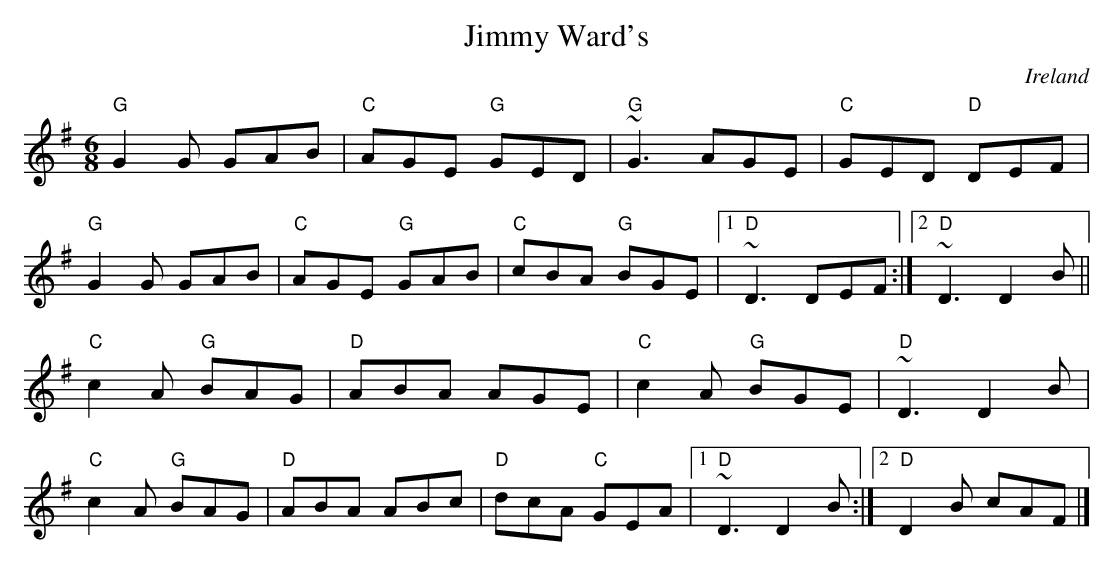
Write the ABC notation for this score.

X:1
T:Jimmy Ward's
O:Ireland
M:6/8
L:1/8
K:G
"G" G2 G     GAB | "C" AGE "G" GED | "G" ~G3      AGE | "C" GED "D" DEF |
"G" G2 G     GAB | "C" AGE "G" GAB | "C" cBA  "G" BGE |1 "D" ~D3    DEF :|2 "D" ~D3 D2 B ||
"C" c2 A "G" BAG | "D" ABA     AGE | "C" c2 A "G" BGE | "D"  ~D3  D2  B |
"C" c2 A "G" BAG | "D" ABA     ABc | "D" dcA  "C" GEA |1 "D" ~D3  D2  B :|2 "D" D2 B cAF |]
